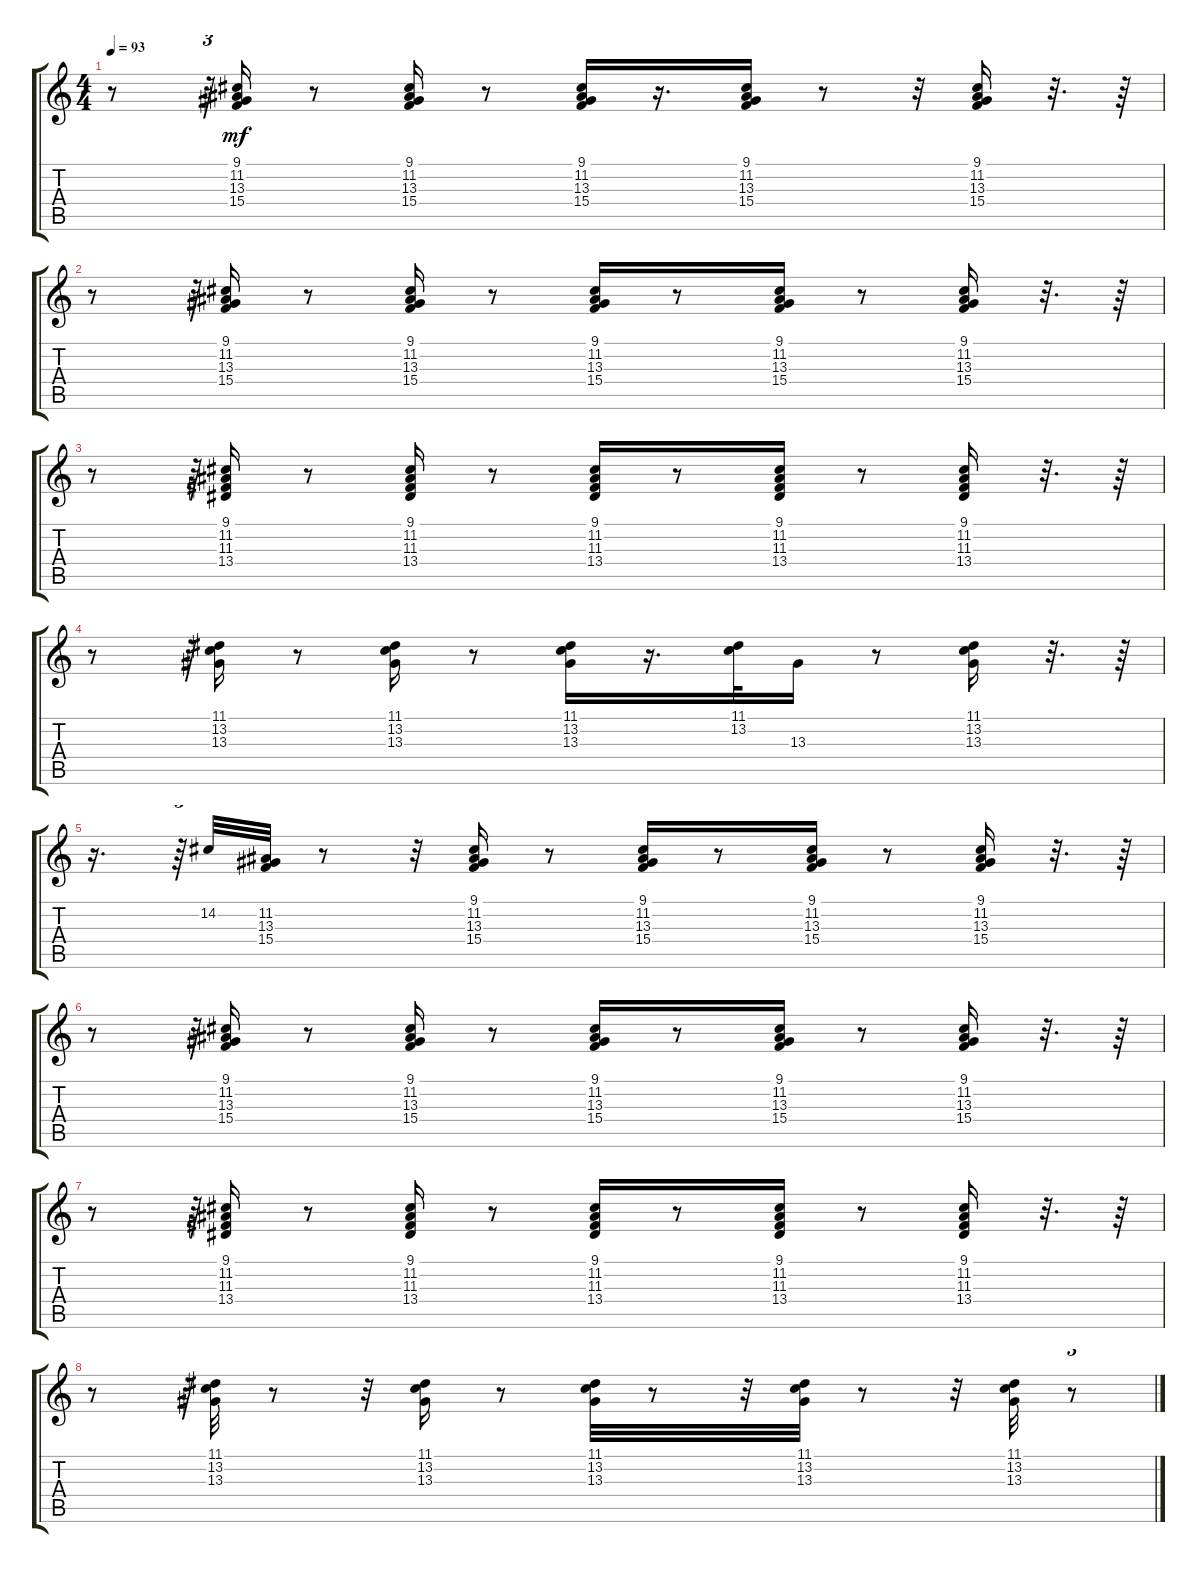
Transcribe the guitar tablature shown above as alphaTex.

\track "" {instrument lead2sawtooth}
\staff {score tabs}
\tuning (E4 B3 G3 D3 A2 E2) {hide}
\ts (4 4)
\tempo 93
\clef g2
\ks c
r.8{dy mf} r.64{tu (3 2)} (9.1 11.2 13.3 15.4).16 r.8 (9.1 11.2 13.3 15.4).16 r.8 (9.1 11.2 13.3 15.4).16 r.16{d} (9.1 11.2 13.3 15.4).16 r.8 r.32 (9.1 11.2 13.3 15.4).16 r.32{d} r.64 |
r.8 r.64{tu (3 2)} (9.1 11.2 13.3 15.4).16 r.8 (9.1 11.2 13.3 15.4).16 r.8 (9.1 11.2 13.3 15.4).16 r.8 (9.1 11.2 13.3 15.4).16 r.8 (9.1 11.2 13.3 15.4).16 r.32{d} r.64 |
r.8 r.64{tu (3 2)} (9.1 11.2 11.3 13.4).16 r.8 (9.1 11.2 11.3 13.4).16 r.8 (9.1 11.2 11.3 13.4).16 r.8 (9.1 11.2 11.3 13.4).16 r.8 (9.1 11.2 11.3 13.4).16 r.32{d} r.64 |
r.8 r.64{tu (3 2)} (11.1 13.2 13.3).16 r.8 (11.1 13.2 13.3).16 r.8 (11.1 13.2 13.3).16 r.16{d} (11.1 13.2).32 13.3.16 r.8 (11.1 13.2 13.3).16 r.32{d} r.64 |
r.16{d} r.64{tu (3 2)} 14.2.32 (11.2 13.3 15.4).32 r.8 r.32 (9.1 11.2 13.3 15.4).16 r.8 (9.1 11.2 13.3 15.4).16 r.8 (9.1 11.2 13.3 15.4).16 r.8 (9.1 11.2 13.3 15.4).16 r.32{d} r.64 |
r.8 r.64{tu (3 2)} (9.1 11.2 13.3 15.4).16 r.8 (9.1 11.2 13.3 15.4).16 r.8 (9.1 11.2 13.3 15.4).16 r.8 (9.1 11.2 13.3 15.4).16 r.8 (9.1 11.2 13.3 15.4).16 r.32{d} r.64 |
r.8 r.64{tu (3 2)} (9.1 11.2 11.3 13.4).16 r.8 (9.1 11.2 11.3 13.4).16 r.8 (9.1 11.2 11.3 13.4).16 r.8 (9.1 11.2 11.3 13.4).16 r.8 (9.1 11.2 11.3 13.4).16 r.32{d} r.64 |
r.8 r.64{tu (3 2)} (11.1 13.2 13.3).32 r.8 r.32 (11.1 13.2 13.3).16 r.8 (11.1 13.2 13.3).32 r.8 r.32 (11.1 13.2 13.3).32 r.8 r.32 (11.1 13.2 13.3).32 r.8{tu (3 2)}
